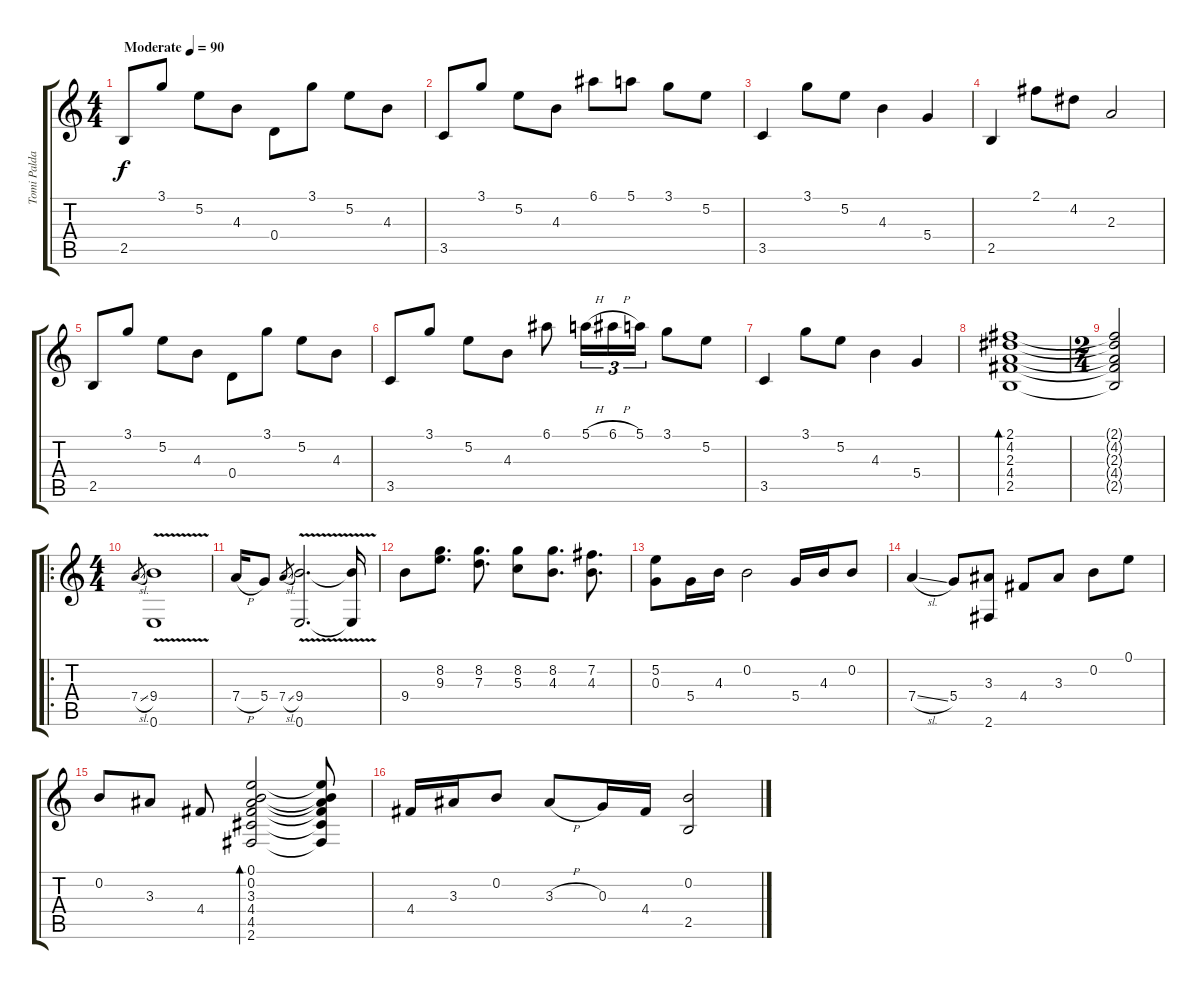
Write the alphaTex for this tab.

\track ("Tomi Paldanius" "Tomi Palda") {instrument acousticguitarsteel}
\staff {score tabs}
\tuning (E4 B3 G3 D3 A2 E2) {hide}
\ts (4 4)
\tempo (90 "Moderate")
\clef g2
\ks c
2.5.8{dy f instrument acousticguitarsteel} 3.1.8 5.2.8 4.3.8 0.4.8 3.1.8 5.2.8 4.3.8 |
3.5.8 3.1.8 5.2.8 4.3.8 6.1.8 5.1.8 3.1.8 5.2.8 |
3.5.4 3.1.8 5.2.8 4.3.4 5.4.4 |
2.5.4 2.1.8 4.2.8 2.3.2 |
2.5.8 3.1.8 5.2.8 4.3.8 0.4.8 3.1.8 5.2.8 4.3.8 |
3.5.8 3.1.8 5.2.8 4.3.8 6.1.8 5.1{h}.16{tu (3 2)} 6.1{h}.16{tu (3 2)} 5.1.16{tu (3 2)} 3.1.8 5.2.8 |
3.5.4 3.1.8 5.2.8 4.3.4 5.4.4 |
(2.1 4.2 2.3 4.4 2.5).1{bd 240} |
\ts (2 4)
(2.1{t} 4.2{t} 2.3{t} 4.4{t} 2.5{t}).2 |
\ro
\ts (4 4)
7.4{sl}.8{gr} (9.4{v} 0.6).1 |
7.4{h}.16 5.4.8 7.4{sl}.8{gr} (9.4{v} 0.6).2{d} (9.4{t} 0.6{t}).16 |
9.4.8 (8.2 9.3).8{d} (8.2 7.3).8{d} (8.2 5.3).8 (8.2 4.3).8{d} (7.2 4.3).8{d} |
(5.2 0.3).8 5.4.16 4.3.16 0.2.2 5.4.16 4.3.16 0.2.8 |
7.4{sl}.4 5.4.8 (3.3 2.6).8 4.4.8 3.3.8 0.2.8 0.1.8 |
0.2.8 3.3.8 4.4.8 (0.1 0.2 3.3 4.4 4.5 2.6).2{bd 240} (0.1{t} 0.2{t} 3.3{t} 4.4{t} 4.5{t} 2.6{t}).8 |
4.4.16 3.3.16 0.2.8 3.3{h}.8 0.3.16 4.4.16 (0.2 2.5).2
